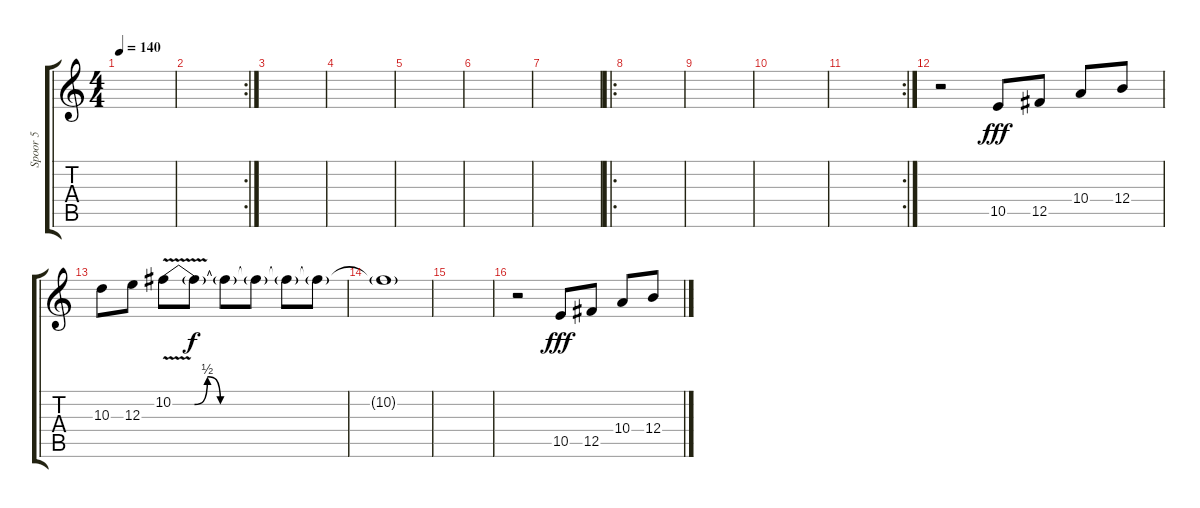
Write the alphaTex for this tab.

\track ("Spoor 5" "Spoor 5") {instrument distortionguitar}
\staff {score tabs}
\tuning (Db4 Ab3 E3 B2 Gb2 B1) {hide}
\ts (4 4)
\tempo 140
\clef g2
\ks c
|
\rc 2
|
|
|
|
|
|
\ro
|
|
|
\rc 2
|
r.2 10.5.8{dy fff} 12.5.8 10.4.8 12.4.8 |
10.3.8 12.3.8 10.2{be (custom 0 0 5 0 8 2 11 0 15 0 20 0 30 0 45 0 60 0) v}.8 10.2{t}.8{dy f} 10.2{t}.8 10.2{t}.8 10.2{t}.8 10.2{t}.8 |
10.2{t}.1 |
|
r.2 10.5.8{dy fff} 12.5.8 10.4.8 12.4.8
